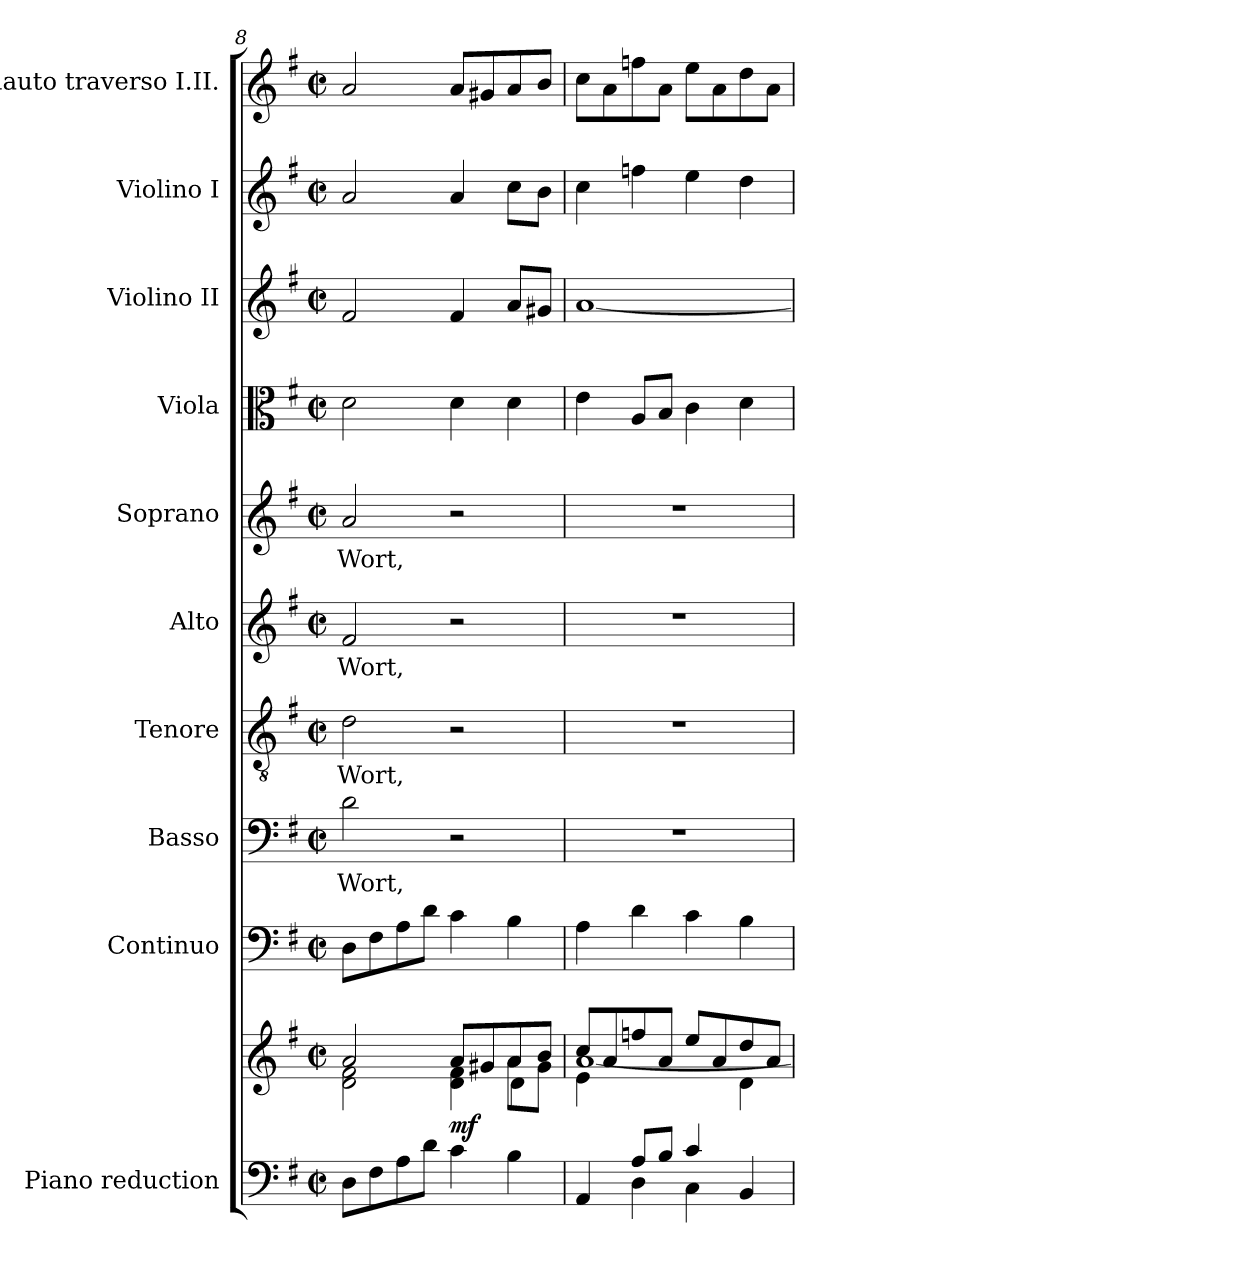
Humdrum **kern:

**kern	**kern	**dynam	**kern	**kern	**text	**kern	**text	**kern	**text	**kern	**text	**kern	**kern	**kern	**kern
*part10	*part10	*part10	*part9	*part8	*part8	*part7	*part7	*part6	*part6	*part5	*part5	*part4	*part3	*part2	*part1
*staff11	*staff10	*staff10/11	*staff9	*staff8	*staff8	*staff7	*staff7	*staff6	*staff6	*staff5	*staff5	*staff4	*staff3	*staff2	*staff1
*I"Piano reduction	*	*	*I"Continuo	*I"Basso	*	*I"Tenore	*	*I"Alto	*	*I"Soprano	*	*I"Viola	*I"Violino II	*I"Violino I	*I"Flauto traverso I.II.
*I'Pno	*	*	*	*	*	*	*	*	*	*	*	*I'Vla	*I'Vln	*I'Vln	*I'Fl
*clefF4	*clefG2	*	*clefF4	*clefF4	*	*clefGv2	*	*clefG2	*	*clefG2	*	*clefC3	*clefG2	*clefG2	*clefG2
*k[f#]	*k[f#]	*	*k[f#]	*k[f#]	*	*k[f#]	*	*k[f#]	*	*k[f#]	*	*k[f#]	*k[f#]	*k[f#]	*k[f#]
*M2/2	*M2/2	*	*M2/2	*M2/2	*	*M2/2	*	*M2/2	*	*M2/2	*	*M2/2	*M2/2	*M2/2	*M2/2
*met(c|)	*met(c|)	*	*met(c|)	*met(c|)	*	*met(c|)	*	*met(c|)	*	*met(c|)	*	*met(c|)	*met(c|)	*met(c|)	*met(c|)
=8	=8	=8	=8	=8	=8	=8	=8	=8	=8	=8	=8	=8	=8	=8	=8
*	*^	*	*	*	*	*	*	*	*	*	*	*	*	*	*
*	*	*^	*	*	*	*	*	*	*	*	*	*	*	*	*	*
!	!	!	!	!	!	!	!LO:LY:b	!	!LO:LY:b	!	!LO:LY:b	!	!LO:LY:b	!	!	!	!
8D\L	2a/	2d\ 2f#\	2ryy	.	8D\L	2d\	Wort,	2d\	Wort,	2f#/	Wort,	2a/	Wort,	2d\	2f#/	2a/	2a/
8F#\	.	.	.	.	8F#\	.	.	.	.	.	.	.	.	.	.	.	.
8A\	.	.	.	.	8A\	.	.	.	.	.	.	.	.	.	.	.	.
8d\J	.	.	.	.	8d\J	.	.	.	.	.	.	.	.	.	.	.	.
!	!	!	!	!LO:DY:b	!	!	!	!	!	!	!	!	!	!	!	!	!
4c\	8a/L	4d\ 4f#\	4ryy	mf	4c\	2r	.	2r	.	2r	.	2r	.	4d\	4f#/	4a/	8a/L
.	8g#X/	.	.	.	.	.	.	.	.	.	.	.	.	.	.	.	8g#X/
4B\	8a/	8a\L	4d\	.	4B\	.	.	.	.	.	.	.	.	4d\	8a/L	8cc\L	8a/
.	8b/J	8g#\J	.	.	.	.	.	.	.	.	.	.	.	.	8g#X/J	8b\J	8b/J
=9	=9	=9	=9	=9	=9	=9	=9	=9	=9	=9	=9	=9	=9	=9	=9	=9	=9
*^	*	*	*	*	*	*	*	*	*	*	*	*	*	*	*	*	*
4ryy	4AA/	8cc/L	[1a	4e\	.	4A\	1r	.	1r	.	1r	.	1r	.	4e\	[1a	4cc\	8cc\L
.	.	8a/	.	.	.	.	.	.	.	.	.	.	.	.	.	.	.	8a\
8A/L	4D\	8ffn/	.	2ryy	.	4d\	.	.	.	.	.	.	.	.	8A/L	.	4ffn\	8ffn\
8B/J	.	8a/J	.	.	.	.	.	.	.	.	.	.	.	.	8B/J	.	.	8a\J
4c/	4C\	8ee/L	.	.	.	4c\	.	.	.	.	.	.	.	.	4c\	.	4ee\	8ee\L
.	.	8a/	.	.	.	.	.	.	.	.	.	.	.	.	.	.	.	8a\
4ryy	4BB/	8dd/	.	4d\	.	4B\	.	.	.	.	.	.	.	.	4d\	.	4dd\	8dd\
.	.	8a/J	.	.	.	.	.	.	.	.	.	.	.	.	.	.	.	8a\J
*v	*v	*	*	*	*	*	*	*	*	*	*	*	*	*	*	*	*	*
*	*v	*v	*v	*	*	*	*	*	*	*	*	*	*	*	*	*	*
=	=	=	=	=	=	=	=	=	=	=	=	=	=	=	=
*-	*-	*-	*-	*-	*-	*-	*-	*-	*-	*-	*-	*-	*-	*-	*-
